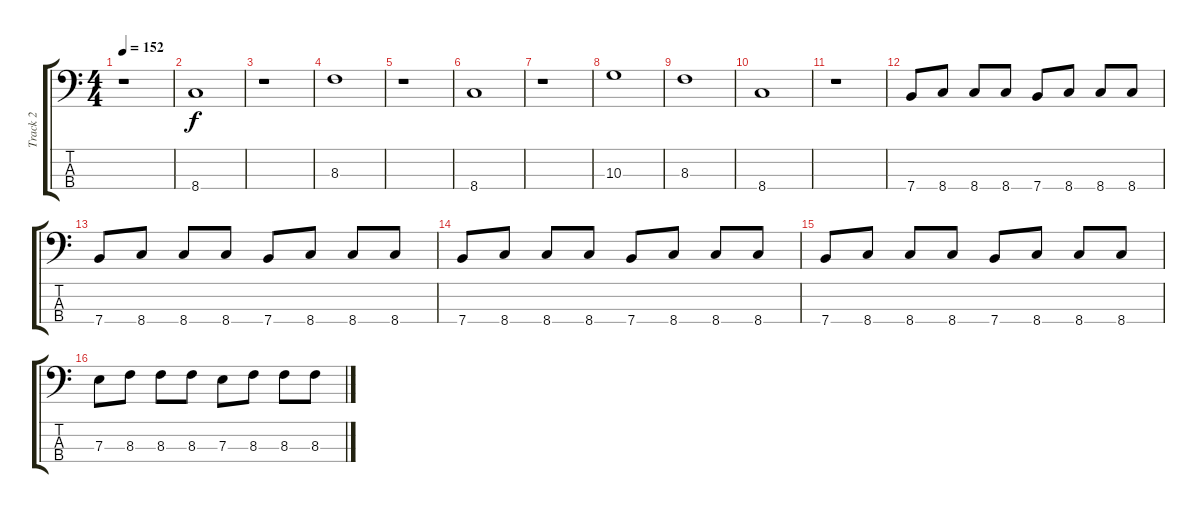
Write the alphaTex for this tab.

\track ("Track 2" "Track 2") {instrument electricbassfinger}
\staff {score tabs}
\tuning (G2 D2 A1 E1) {hide}
\ts (4 4)
\tempo 152
\clef f4
\ks c
r.1{dy f} |
8.4.1 |
r.1 |
8.3.1 |
r.1 |
8.4.1 |
r.1 |
10.3.1 |
8.3.1 |
8.4.1 |
r.1 |
7.4.8 8.4.8 8.4.8 8.4.8 7.4.8 8.4.8 8.4.8 8.4.8 |
7.4.8 8.4.8 8.4.8 8.4.8 7.4.8 8.4.8 8.4.8 8.4.8 |
7.4.8 8.4.8 8.4.8 8.4.8 7.4.8 8.4.8 8.4.8 8.4.8 |
7.4.8 8.4.8 8.4.8 8.4.8 7.4.8 8.4.8 8.4.8 8.4.8 |
7.3.8 8.3.8 8.3.8 8.3.8 7.3.8 8.3.8 8.3.8 8.3.8
